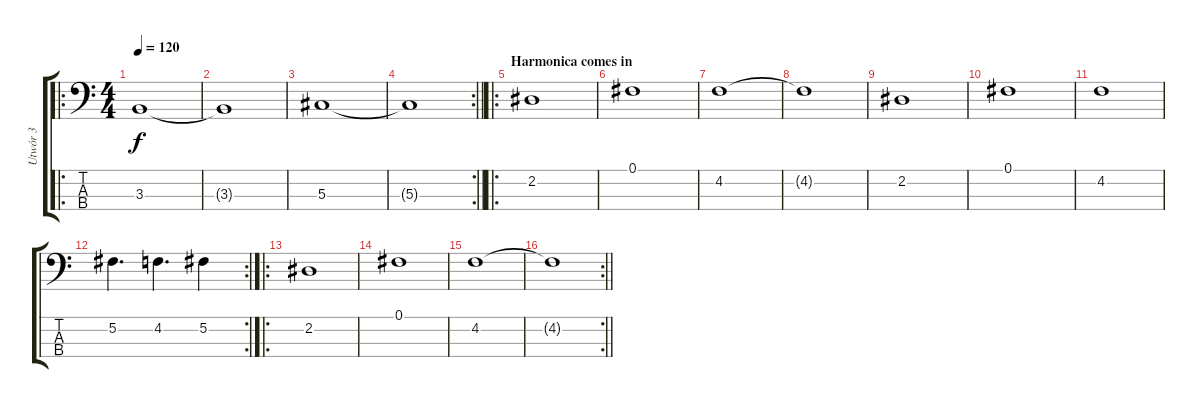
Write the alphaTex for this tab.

\track ("Utwór 3" "Utwór 3") {instrument electricbassfinger}
\staff {score tabs}
\tuning (Gb2 Db2 Ab1 Eb1) {hide}
\ro
\ts (4 4)
\tempo 120
\clef f4
\ks c
3.3.1{dy f} |
3.3{t}.1 |
5.3.1 |
\rc 2
\barLineRight lightlight
5.3{t}.1 |
\ro
\section ("" "Harmonica comes in")
2.2.1 |
0.1.1 |
4.2.1 |
4.2{t}.1 |
2.2.1 |
0.1.1 |
4.2.1 |
\rc 2
5.2.4{d} 4.2.4{d} 5.2.4 |
\ro
2.2.1 |
0.1.1 |
4.2.1 |
\rc 2
\barLineRight lightlight
4.2{t}.1
